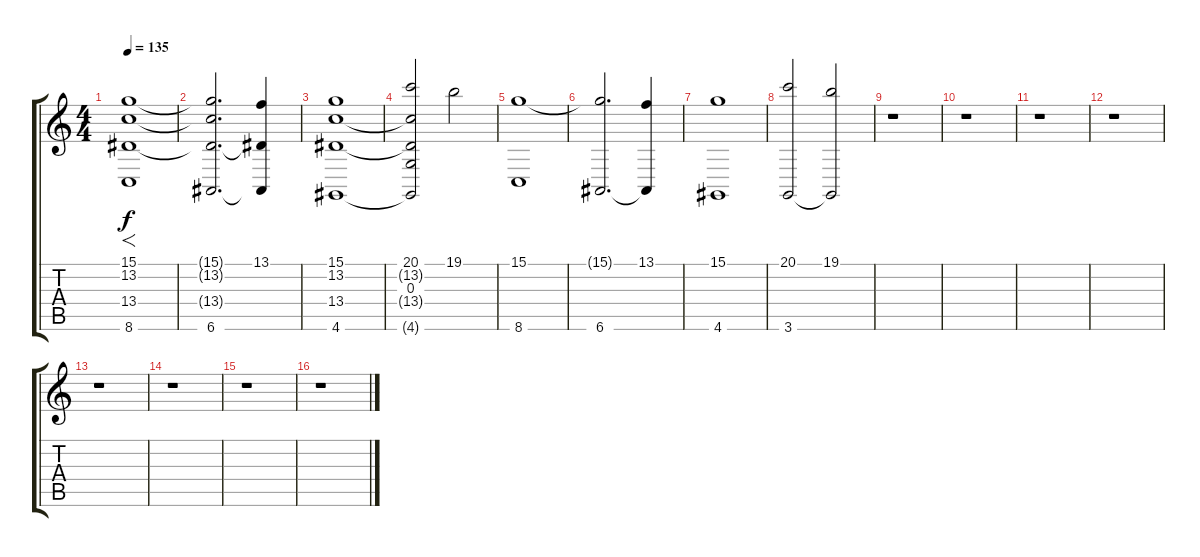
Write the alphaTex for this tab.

\track "" {instrument stringensemble2}
\staff {score tabs}
\tuning (E4 B3 G3 D3 A2 E2) {hide}
\ts (4 4)
\tempo 135
\clef g2
\ks c
(15.1 13.2 13.4 8.6).1{f dy f} |
(15.1{t} 13.2{t} 13.4{t} 6.6).2{d} (13.1 13.4{t} 6.6{t}).4 |
(15.1 13.2 13.4 4.6).1 |
(20.1 13.2{t} 0.3 13.4{t} 4.6{t}).2 19.1.2 |
(15.1 8.6).1 |
(15.1{t} 6.6).2{d} (13.1 6.6{t}).4 |
(15.1 4.6).1 |
(20.1 3.6).2 (19.1 3.6{t}).2 |
r.1 |
r.1 |
r.1 |
r.1 |
r.1 |
r.1 |
r.1 |
r.1
